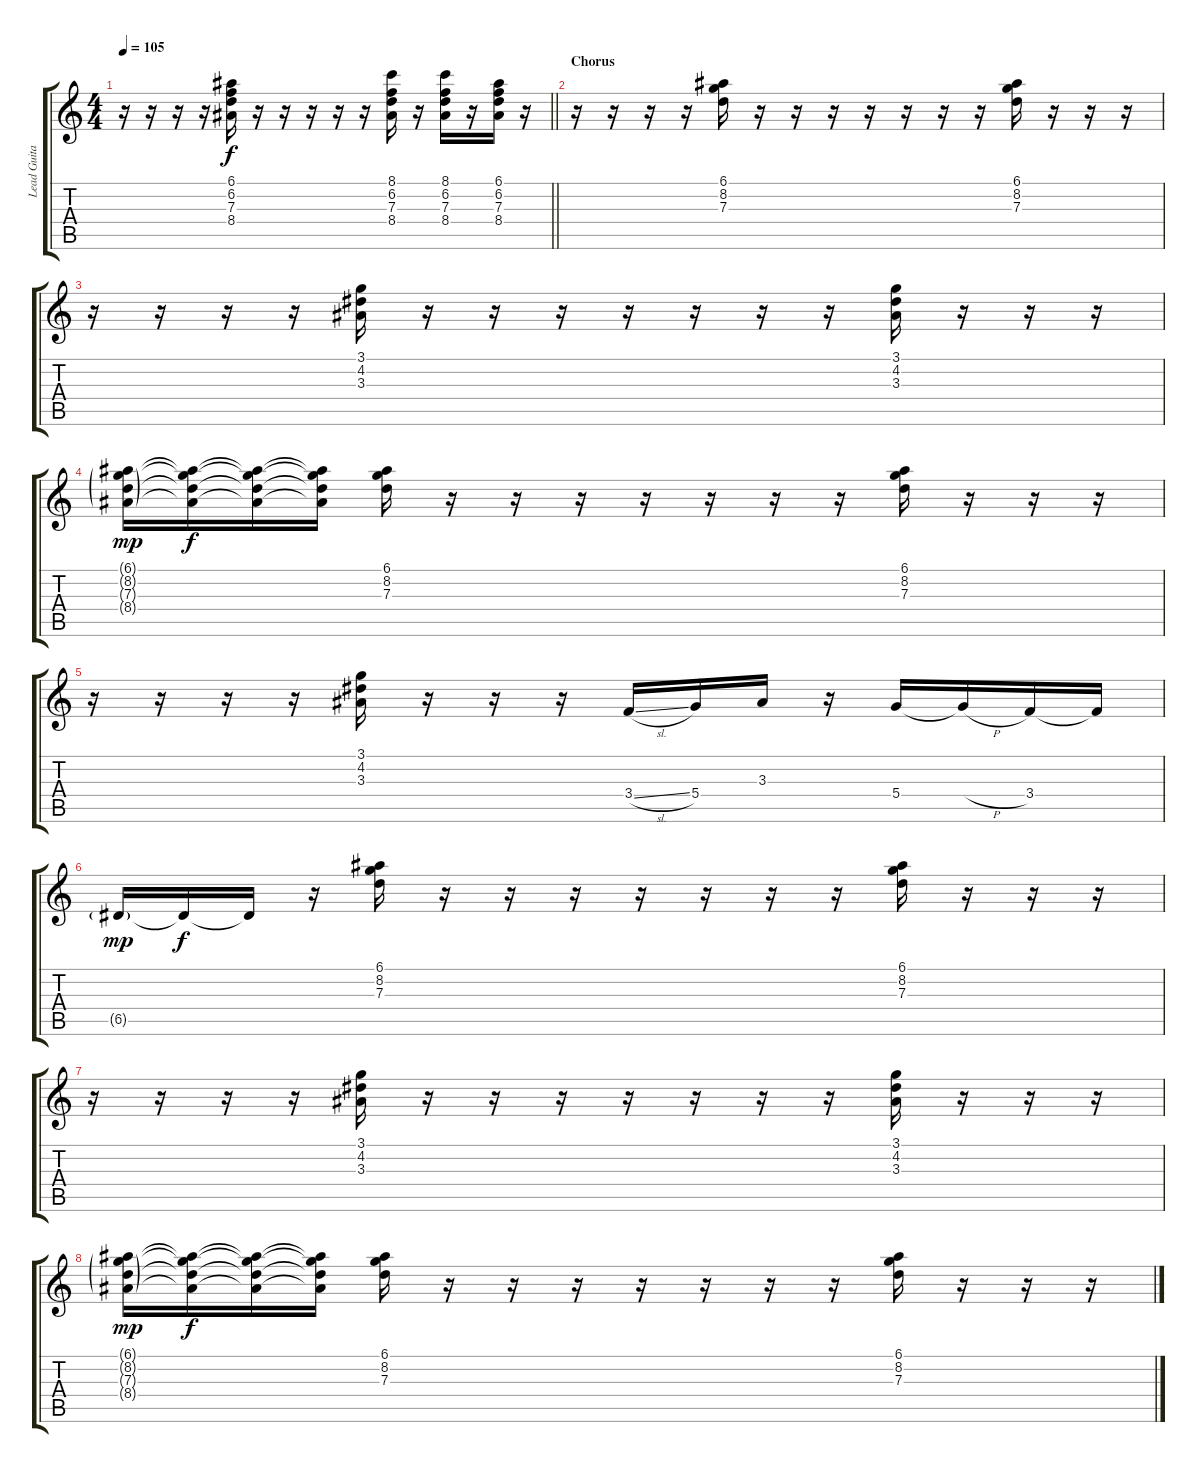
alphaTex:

\track ("Lead Guitar" "Lead Guita") {instrument electricguitarclean}
\staff {score tabs}
\tuning (E4 B3 G3 D3 A2 E2) {hide}
\ts (4 4)
\tempo 105
\clef g2
\barLineRight lightlight
\ks c
r.16{dy f} r.16 r.16 r.16 (6.1 6.2 7.3 8.4).16 r.16 r.16 r.16 r.16 r.16 (8.1 6.2 7.3 8.4).16 r.16 (8.1 6.2 7.3 8.4).16 r.16 (6.1 6.2 7.3 8.4).16 r.16 |
\section ("" "Chorus")
r.16 r.16 r.16 r.16 (6.1 8.2 7.3).16 r.16 r.16 r.16 r.16 r.16 r.16 r.16 (6.1 8.2 7.3).16 r.16 r.16 r.16 |
r.16 r.16 r.16 r.16 (3.1 4.2 3.3).16 r.16 r.16 r.16 r.16 r.16 r.16 r.16 (3.1 4.2 3.3).16 r.16 r.16 r.16 |
(6.1{g} 8.2{g} 7.3{g} 8.4{g}).16{dy mp} (6.1{t} 8.2{t} 7.3{t} 8.4{t}).16{dy f} (6.1{t} 8.2{t} 7.3{t} 8.4{t}).16 (6.1{t} 8.2{t} 7.3{t} 8.4{t}).16 (6.1 8.2 7.3).16 r.16 r.16 r.16 r.16 r.16 r.16 r.16 (6.1 8.2 7.3).16 r.16 r.16 r.16 |
r.16 r.16 r.16 r.16 (3.1 4.2 3.3).16 r.16 r.16 r.16 3.4{sl}.16 5.4.16 3.3.16 r.16 5.4.16 5.4{h t}.16 3.4.16 3.4{t}.16 |
6.5{g}.16{dy mp} 6.5{t}.16{dy f} 6.5{t}.16 r.16 (6.1 8.2 7.3).16 r.16 r.16 r.16 r.16 r.16 r.16 r.16 (6.1 8.2 7.3).16 r.16 r.16 r.16 |
r.16 r.16 r.16 r.16 (3.1 4.2 3.3).16 r.16 r.16 r.16 r.16 r.16 r.16 r.16 (3.1 4.2 3.3).16 r.16 r.16 r.16 |
(6.1{g} 8.2{g} 7.3{g} 8.4{g}).16{dy mp} (6.1{t} 8.2{t} 7.3{t} 8.4{t}).16{dy f} (6.1{t} 8.2{t} 7.3{t} 8.4{t}).16 (6.1{t} 8.2{t} 7.3{t} 8.4{t}).16 (6.1 8.2 7.3).16 r.16 r.16 r.16 r.16 r.16 r.16 r.16 (6.1 8.2 7.3).16 r.16 r.16 r.16
